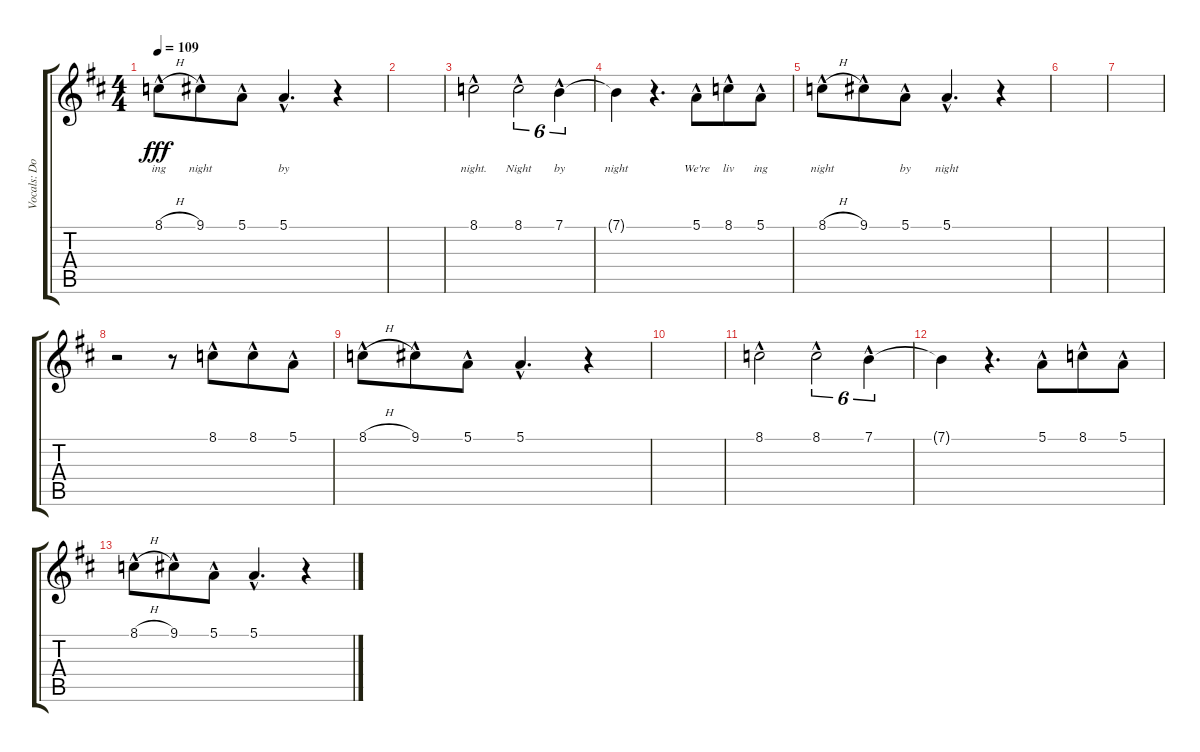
\track ("Vocals: Don" "Vocals: Do") {instrument lead2sawtooth}
\staff {score tabs}
\tuning (E4 B3 G3 D3 A2 E2) {hide}
\ts (4 4)
\tempo 109
\clef g2
\ks d
8.1{h hac}.8{lyrics (0 "ing") lyrics (1 "") lyrics (2 "") lyrics (3 "") lyrics (4 "") dy fff} 9.1{hac}.8{lyrics (0 "night") lyrics (1 "") lyrics (2 "") lyrics (3 "") lyrics (4 "") beam merge} 5.1{hac}.8{lyrics (0 "") lyrics (1 "") lyrics (2 "") lyrics (3 "") lyrics (4 "")} 5.1{hac}.4{d lyrics (0 "by") lyrics (1 "") lyrics (2 "") lyrics (3 "") lyrics (4 "")} r.4 |
|
8.1{hac}.2{lyrics (0 "night.") lyrics (1 "") lyrics (2 "") lyrics (3 "") lyrics (4 "") volume 8} 8.1{hac}.2{tu (6 4) lyrics (0 "Night") lyrics (1 "") lyrics (2 "") lyrics (3 "") lyrics (4 "")} 7.1{hac}.4{tu (6 4) lyrics (0 "by") lyrics (1 "") lyrics (2 "") lyrics (3 "") lyrics (4 "")} |
7.1{t}.4{lyrics (0 "night") lyrics (1 "") lyrics (2 "") lyrics (3 "") lyrics (4 "")} r.4{d} 5.1{hac}.8{lyrics (0 "We're") lyrics (1 "") lyrics (2 "") lyrics (3 "") lyrics (4 "") beam merge} 8.1{hac}.8{lyrics (0 "liv") lyrics (1 "") lyrics (2 "") lyrics (3 "") lyrics (4 "")} 5.1{hac}.8{lyrics (0 "ing") lyrics (1 "") lyrics (2 "") lyrics (3 "") lyrics (4 "")} |
8.1{h hac}.8{lyrics (0 "night") lyrics (1 "") lyrics (2 "") lyrics (3 "") lyrics (4 "")} 9.1{hac}.8{lyrics (0 "") lyrics (1 "") lyrics (2 "") lyrics (3 "") lyrics (4 "") beam merge} 5.1{hac}.8{lyrics (0 "by") lyrics (1 "") lyrics (2 "") lyrics (3 "") lyrics (4 "")} 5.1{hac}.4{d lyrics (0 "night") lyrics (1 "") lyrics (2 "") lyrics (3 "") lyrics (4 "")} r.4 |
|
|
r.2 r.8 8.1{hac}.8{beam merge} 8.1{hac}.8 5.1{hac}.8 |
8.1{h hac}.8 9.1{hac}.8{beam merge} 5.1{hac}.8 5.1{hac}.4{d} r.4 |
|
8.1{hac}.2{volume 0} 8.1{hac}.2{tu (6 4)} 7.1{hac}.4{tu (6 4)} |
7.1{t}.4 r.4{d} 5.1{hac}.8{beam merge} 8.1{hac}.8 5.1{hac}.8 |
8.1{h hac}.8 9.1{hac}.8{beam merge} 5.1{hac}.8 5.1{hac}.4{d} r.4
